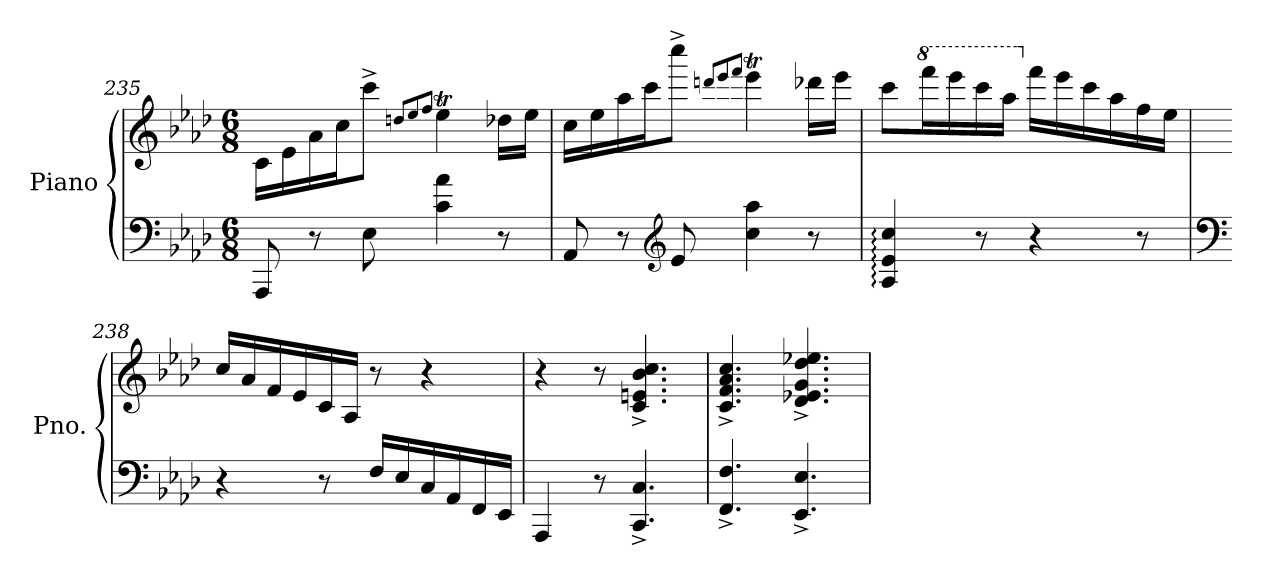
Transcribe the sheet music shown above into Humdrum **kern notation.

**kern	**kern
*part1	*part1
*staff2	*staff1
*I"Piano	*
*I'Pno.	*
*clefF4	*clefG2
*k[b-e-a-d-]	*k[b-e-a-d-]
*M6/8	*M6/8
=235	=235
8AAA-/	16c\LL
.	16e-\
8r	16a-\
.	16cc\J
8E-\	8ccc^\J
.	8qddn/L
.	8qee-/
.	8qff/J
4c\ 4a-\	4ee-T\
8r	16dd-X!\LL
.	16ee-!\JJ
=236	=236
8AA-/	16cc\LL
.	16ee-\
8r	16aa-\
.	16ccc\J
*clefG2	*
8e-/	8cccc^\J
.	8qdddn/L
.	8qeee-/
.	8qfff/J
4cc\ 4aa-\	4eee-T\
8r	16ddd-X!\LL
.	16eee-!\JJ
!!LO:PB:g=z
=237	=237
4A-/: 4e-/: 4cc/:	8ccc\L
*	*8va
.	16ffff\L
.	16eeee-\
8r	16cccc\
.	16aaa-\JJ
*	*X8va
4r	16fff\LL
.	16eee-\
.	16ccc\
.	16aa-\
8r	16ff\
.	16ee-\JJ
=238	=238
*clefF4	*
4r	16cc/LL
.	16a-/
.	16f/
.	16e-/
8r	16c/
.	16A-/JJ
16F/LL	8r
16E-/	.
16C/	4r
16AA-/	.
16FF/	.
16EE-/JJ	.
=239	=239
4AAA-/	4r
8r	8r
4.CC/^ 4.C/^	4.c/^ 4.en/^ 4.b-/^ 4.cc/^
=240	=240
4.FF/^ 4.F/^	4.c/^ 4.f/^ 4.a-/^ 4.cc/^
4.EE-/^ 4.E-/^	4.d-/^ 4.e-X/^ 4.g/^ 4.dd-/^ 4.ee-X/^
=	=
*-	*-
